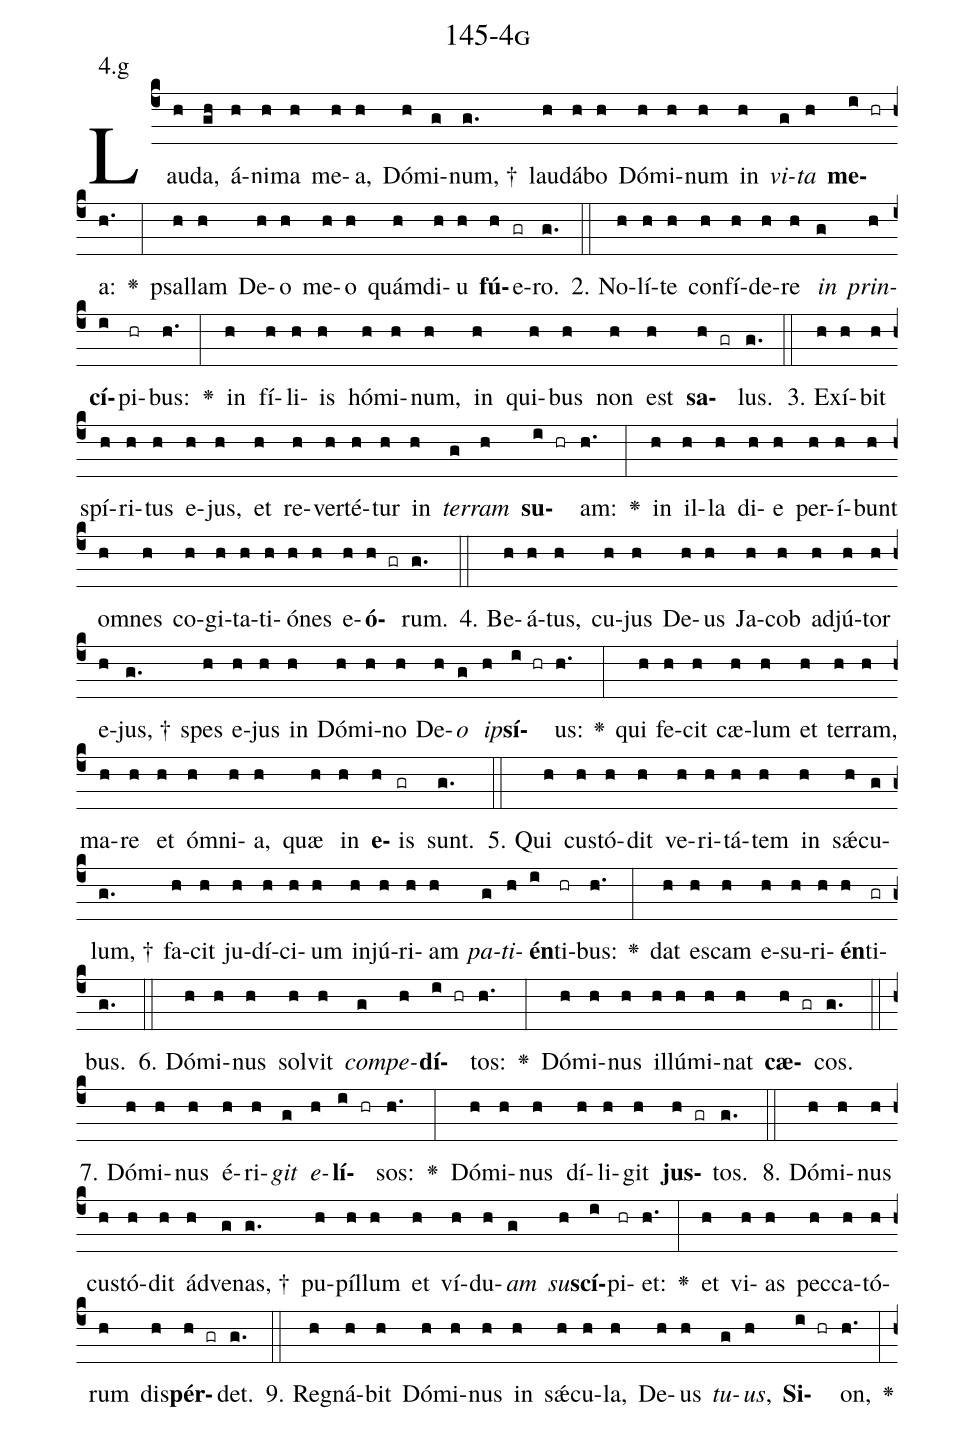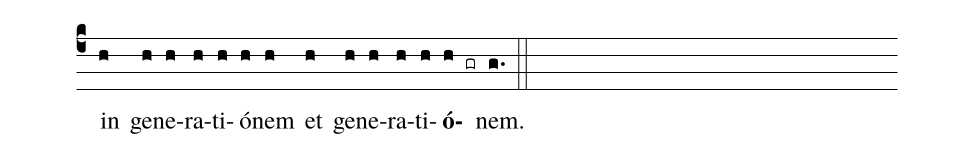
name: 145-4g;
annotation: 4.g;
%%
(c4)Lau(h)da,(gh) á(h)ni(h)ma(h) me(h)a,(h) Dó(h)mi(g)num, †(g.) lau(h)dá(h)bo(h) Dó(h)mi(h)num(h) in(h) <i>vi</i>(g)<i>ta</i>(h) <b>me</b>(i hr)a:(h.) <v>\greheightstar</v>(:) psal(h)lam(h) De(h)o(h) me(h)o(h) quám(h)di(h)u(h) <b>fú</b>(h)e(gr)ro.(g.) (::)
2. No(h)lí(h)te(h) con(h)fí(h)de(h)re(h) <i>in</i>(g) <i>prin</i>(h)<b>cí</b>(i)pi(hr)bus:(h.) <v>\greheightstar</v>(:) in(h) fí(h)li(h)is(h) hó(h)mi(h)num,(h) in(h) qui(h)bus(h) non(h) est(h) <b>sa</b>(h gr)lus.(g.) (::)
3. Ex(h)í(h)bit(h) spí(h)ri(h)tus(h) e(h)jus,(h) et(h) re(h)ver(h)té(h)tur(h) in(h) <i>ter</i>(g)<i>ram</i>(h) <b>su</b>(i hr)am:(h.) <v>\greheightstar</v>(:) in(h) il(h)la(h) di(h)e(h) per(h)í(h)bunt(h) om(h)nes(h) co(h)gi(h)ta(h)ti(h)ó(h)nes(h) e(h)<b>ó</b>(h gr)rum.(g.) (::)
4. Be(h)á(h)tus,(h) cu(h)jus(h) De(h)us(h) Ja(h)cob(h) ad(h)jú(h)tor(h) e(h)jus, †(g.) spes(h) e(h)jus(h) in(h) Dó(h)mi(h)no(h) De(h)<i>o</i>(g) <i>ip</i>(h)<b>sí</b>(i hr)us:(h.) <v>\greheightstar</v>(:) qui(h) fe(h)cit(h) cæ(h)lum(h) et(h) ter(h)ram,(h) ma(h)re(h) et(h) óm(h)ni(h)a,(h) quæ(h) in(h) <b>e</b>(h)is(gr) sunt.(g.) (::)
5. Qui(h) cus(h)tó(h)dit(h) ve(h)ri(h)tá(h)tem(h) in(h) sǽ(h)cu(g)lum, †(g.) fa(h)cit(h) ju(h)dí(h)ci(h)um(h) in(h)jú(h)ri(h)am(h) <i>pa</i>(g)<i>ti</i>(h)<b>én</b>(i)ti(hr)bus:(h.) <v>\greheightstar</v>(:) dat(h) es(h)cam(h) e(h)su(h)ri(h)<b>én</b>(h)ti(gr)bus.(g.) (::)
6. Dó(h)mi(h)nus(h) sol(h)vit(h) <i>com</i>(g)<i>pe</i>(h)<b>dí</b>(i hr)tos:(h.) <v>\greheightstar</v>(:) Dó(h)mi(h)nus(h) il(h)lú(h)mi(h)nat(h) <b>cæ</b>(h gr)cos.(g.) (::)
7. Dó(h)mi(h)nus(h) é(h)ri(h)<i>git</i>(g) <i>e</i>(h)<b>lí</b>(i hr)sos:(h.) <v>\greheightstar</v>(:) Dó(h)mi(h)nus(h) dí(h)li(h)git(h) <b>jus</b>(h gr)tos.(g.) (::)
8. Dó(h)mi(h)nus(h) cus(h)tó(h)dit(h) ád(h)ve(g)nas, †(g.) pu(h)píl(h)lum(h) et(h) ví(h)du(h)<i>am</i>(g) <i>su</i>(h)<b>scí</b>(i)pi(hr)et:(h.) <v>\greheightstar</v>(:) et(h) vi(h)as(h) pec(h)ca(h)tó(h)rum(h) dis(h)<b>pér</b>(h gr)det.(g.) (::)
9. Re(h)gná(h)bit(h) Dó(h)mi(h)nus(h) in(h) sǽ(h)cu(h)la,(h) De(h)us(h) <i>tu</i>(g)<i>us</i>,(h) <b>Si</b>(i hr)on,(h.) <v>\greheightstar</v>(:) in(h) ge(h)ne(h)ra(h)ti(h)ó(h)nem(h) et(h) ge(h)ne(h)ra(h)ti(h)<b>ó</b>(h gr)nem.(g.) (::)
